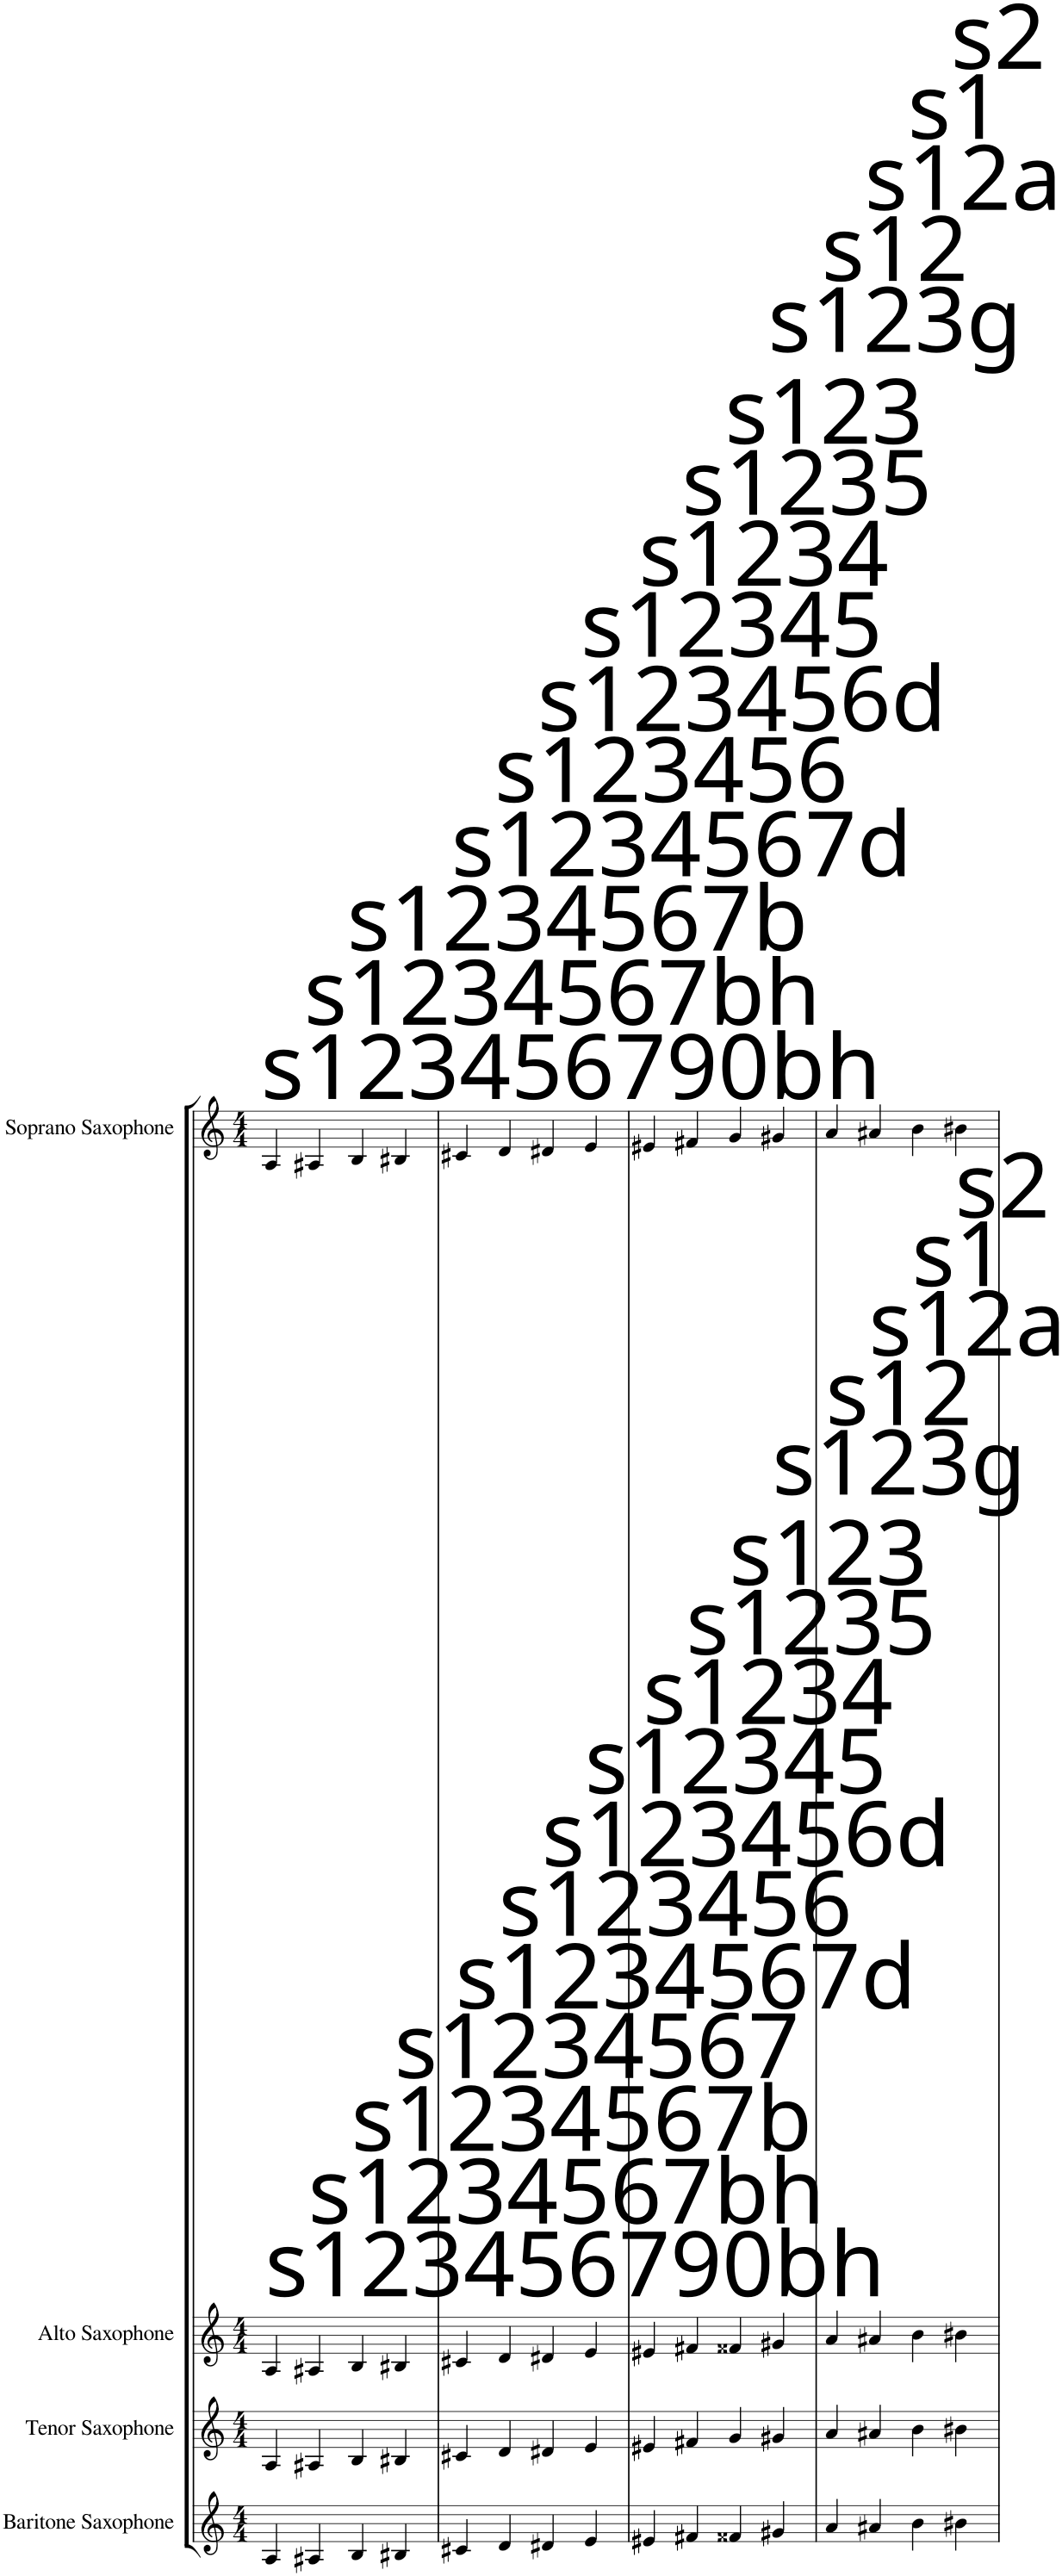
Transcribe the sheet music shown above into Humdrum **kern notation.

**kern	**kern	**kern	**kern
*part4	*part3	*part2	*part1
*staff4	*staff3	*staff2	*staff1
*I"Baritone Saxophone	*I"Tenor Saxophone	*I"Alto Saxophone	*I"Soprano Saxophone
*I'Bar Sax	*I'T Sax	*I'A Sax	*I'S Sax
*clefG2	*clefG2	*clefG2	*clefG2
*Trd12c21	*Trd8c14	*Trd5c9	*Trd1c2
*k[]	*k[]	*k[]	*k[]
*M4/4	*M4/4	*M4/4	*M4/4
=1	=1	=1	=1
!	!	!	!LO:TX:a:t=s123456790bh
!	!	!LO:TX:a:t=s123456790bh	!
4A/	4A/	4A/	4A/
!	!	!	!LO:TX:a:t=s1234567bh
!	!	!LO:TX:a:t=s1234567bh	!
4A#X/	4A#X/	4A#X/	4A#X/
!	!	!	!LO:TX:a:t=s1234567b
!	!	!LO:TX:a:t=s1234567b	!
4B/	4B/	4B/	4B/
!	!	!LO:TX:a:t=s1234567	!
4B#X/	4B#X/	4B#X/	4B#X/
=2	=2	=2	=2
!	!	!	!LO:TX:a:t=s1234567d
!	!	!LO:TX:a:t=s1234567d	!
4c#X/	4c#X/	4c#X/	4c#X/
!	!	!	!LO:TX:a:t=s123456
!	!	!LO:TX:a:t=s123456	!
4d/	4d/	4d/	4d/
!	!	!	!LO:TX:a:t=s123456d
!	!	!LO:TX:a:t=s123456d	!
4d#X/	4d#X/	4d#X/	4d#X/
!	!	!	!LO:TX:a:t=s12345
!	!	!LO:TX:a:t=s12345	!
4e/	4e/	4e/	4e/
=3	=3	=3	=3
!	!	!	!LO:TX:a:t=s1234
!	!	!LO:TX:a:t=s1234	!
4e#X/	4e#X/	4e#X/	4e#X/
!	!	!	!LO:TX:a:t=s1235
!	!	!LO:TX:a:t=s1235	!
4f#X/	4f#X/	4f#X/	4f#X/
!	!	!	!LO:TX:a:t=s123
!	!	!LO:TX:a:t=s123	!
4f##X/	4g/	4f##X/	4g/
!	!	!	!LO:TX:a:t=s123g
!	!	!LO:TX:a:t=s123g	!
4g#X/	4g#X/	4g#X/	4g#X/
=4	=4	=4	=4
!	!	!	!LO:TX:a:t=s12
!	!	!LO:TX:a:t=s12	!
4a/	4a/	4a/	4a/
!	!	!	!LO:TX:a:t=s12a
!	!	!LO:TX:a:t=s12a	!
4a#X/	4a#X/	4a#X/	4a#X/
!	!	!	!LO:TX:a:t=s1
!	!	!LO:TX:a:t=s1	!
4b\	4b\	4b\	4b\
!	!	!	!LO:TX:a:t=s2
!	!	!LO:TX:a:t=s2	!
4b#X\	4b#X\	4b#X\	4b#X\
=	=	=	=
*-	*-	*-	*-
